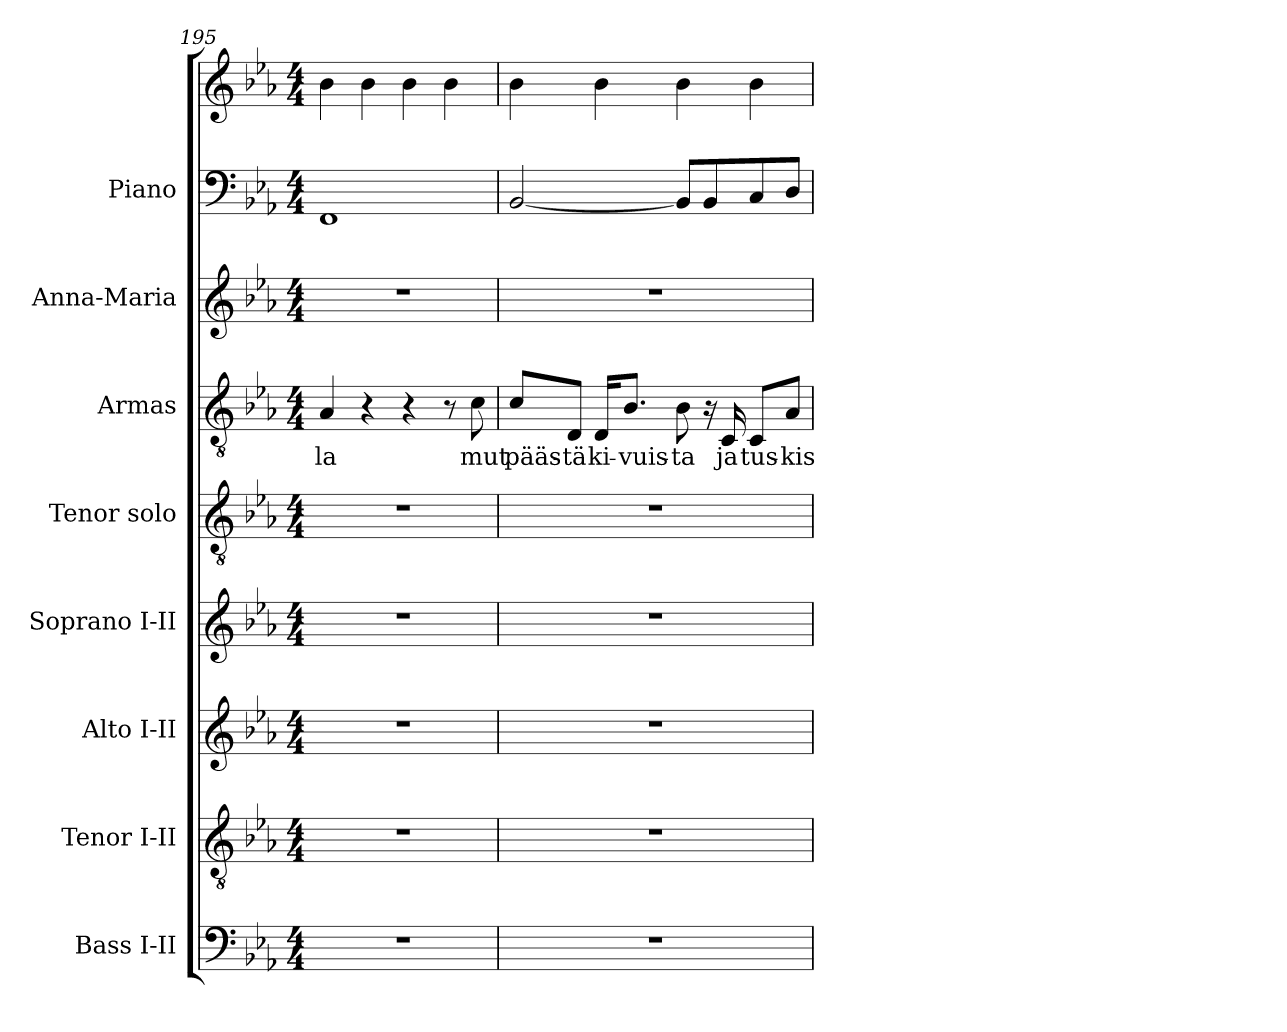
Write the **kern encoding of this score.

**kern	**kern	**kern	**kern	**kern	**kern	**text	**kern	**kern	**kern
*part8	*part7	*part6	*part5	*part4	*part3	*part3	*part2	*part1	*part1
*staff9	*staff8	*staff7	*staff6	*staff5	*staff4	*staff4	*staff3	*staff2	*staff1
*I"Bass I-II	*I"Tenor I-II	*I"Alto I-II	*I"Soprano I-II	*I"Tenor solo	*I"Armas	*	*I"Anna-Maria	*I"Piano	*
*I'B.	*I'T.	*I'A.	*I'S.	*I'T. Solo	*I'Armas	*	*I'A-M	*I'Pno.	*
*clefF4	*clefGv2	*clefG2	*clefG2	*clefGv2	*clefGv2	*	*clefG2	*clefF4	*clefG2
*	*ITrd7c12	*	*	*ITrd7c12	*ITrd7c12	*	*	*	*
*k[b-e-a-]	*k[b-e-a-]	*k[b-e-a-]	*k[b-e-a-]	*k[b-e-a-]	*k[b-e-a-]	*	*k[b-e-a-]	*k[b-e-a-]	*k[b-e-a-]
*E-:	*E-:	*E-:	*E-:	*E-:	*E-:	*	*E-:	*E-:	*E-:
*M4/4	*M4/4	*M4/4	*M4/4	*M4/4	*M4/4	*	*M4/4	*M4/4	*M4/4
=195	=195	=195	=195	=195	=195	=195	=195	=195	=195
!	!	!	!	!	!	!LO:LY:b:color=#000000	!	!	!
1r	1r	1r	1r	1r	4AA-i/	-la	1r	1FFi	4b-i
.	.	.	.	.	4r	.	.	.	4b-i
.	.	.	.	.	4r	.	.	.	4b-i
.	.	.	.	.	8r	.	.	.	4b-i
!	!	!	!	!	!	!LO:LY:b:color=#000000	!	!	!
.	.	.	.	.	8Ci\	mut	.	.	.
=196	=196	=196	=196	=196	=196	=196	=196	=196	=196
!	!	!	!	!	!	!LO:LY:b:color=#000000	!	!	!
1r	1r	1r	1r	1r	8Ci/L	pääs-	1r	[<2BB-i/	4b-i
!	!	!	!	!	!	!LO:LY:b:color=#000000	!	!	!
.	.	.	.	.	8DDi/J	-tä	.	.	.
!	!	!	!	!	!	!LO:LY:b:color=#000000	!	!	!
.	.	.	.	.	16DDi/KL	ki-	.	.	4b-i
!	!	!	!	!	!	!LO:LY:b:color=#000000	!	!	!
.	.	.	.	.	8.BB-i/J	-vuis-	.	.	.
!	!	!	!	!	!	!LO:LY:b:color=#000000	!	!	!
.	.	.	.	.	8BB-i\	-ta	.	8BB-i/L]	4b-i
.	.	.	.	.	16r	.	.	8BB-i/	.
!	!	!	!	!	!	!LO:LY:b:color=#000000	!	!	!
.	.	.	.	.	16CCi/	ja	.	.	.
!	!	!	!	!	!	!LO:LY:b:color=#000000	!	!	!
.	.	.	.	.	8CCi/L	tus-	.	8Ci/	4b-i
!	!	!	!	!	!	!LO:LY:b:color=#000000	!	!	!
.	.	.	.	.	8AA-i/J	-kis-	.	8Di/J	.
=	=	=	=	=	=	=	=	=	=
*-	*-	*-	*-	*-	*-	*-	*-	*-	*-
